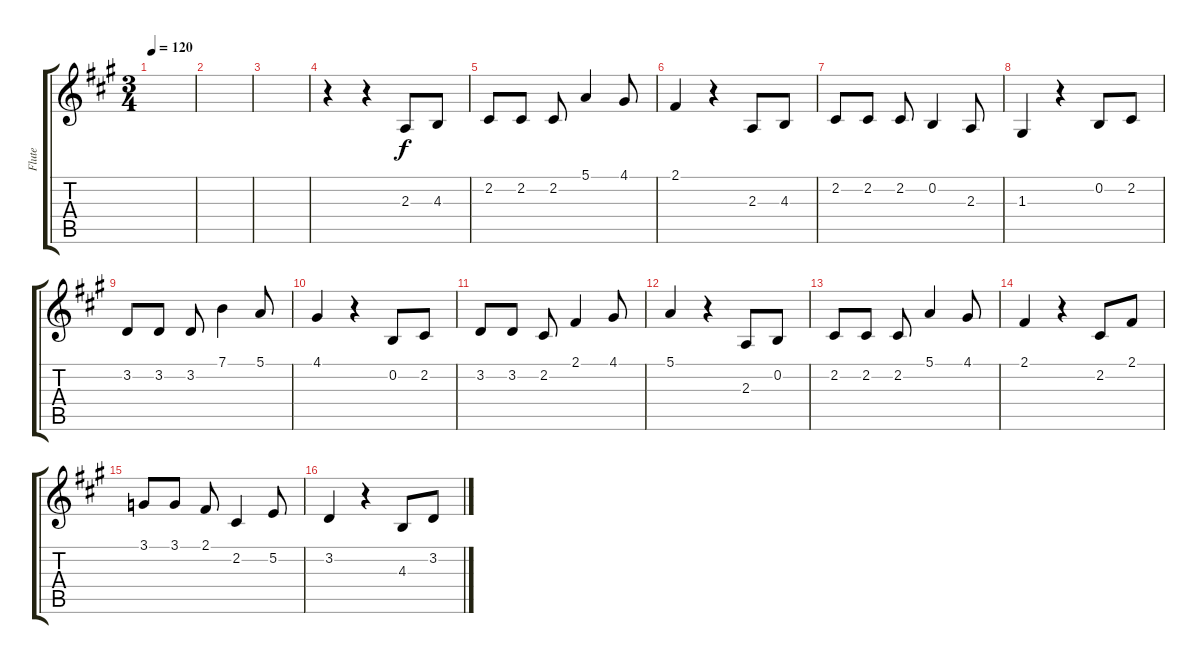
\track ("Flute" "Flute") {instrument flute}
\staff {score tabs}
\tuning (E4 B3 G3 D3 A2 E2) {hide}
\ts (3 4)
\tempo 120
\clef g2
\ks f#minor
|
|
|
r.4 r.4 2.3.8 4.3.8 |
2.2.8 2.2.8 2.2.8 5.1.4 4.1.8 |
2.1.4 r.4 2.3.8 4.3.8 |
2.2.8 2.2.8 2.2.8 0.2.4 2.3.8 |
1.3.4 r.4 0.2.8 2.2.8 |
3.2.8 3.2.8 3.2.8 7.1.4 5.1.8 |
4.1.4 r.4 0.2.8 2.2.8 |
3.2.8 3.2.8 2.2.8 2.1.4 4.1.8 |
5.1.4 r.4 2.3.8 0.2.8 |
2.2.8 2.2.8 2.2.8 5.1.4 4.1.8 |
2.1.4 r.4 2.2.8 2.1.8 |
3.1.8 3.1.8 2.1.8 2.2.4 5.2.8 |
3.2.4 r.4 4.3.8 3.2.8
